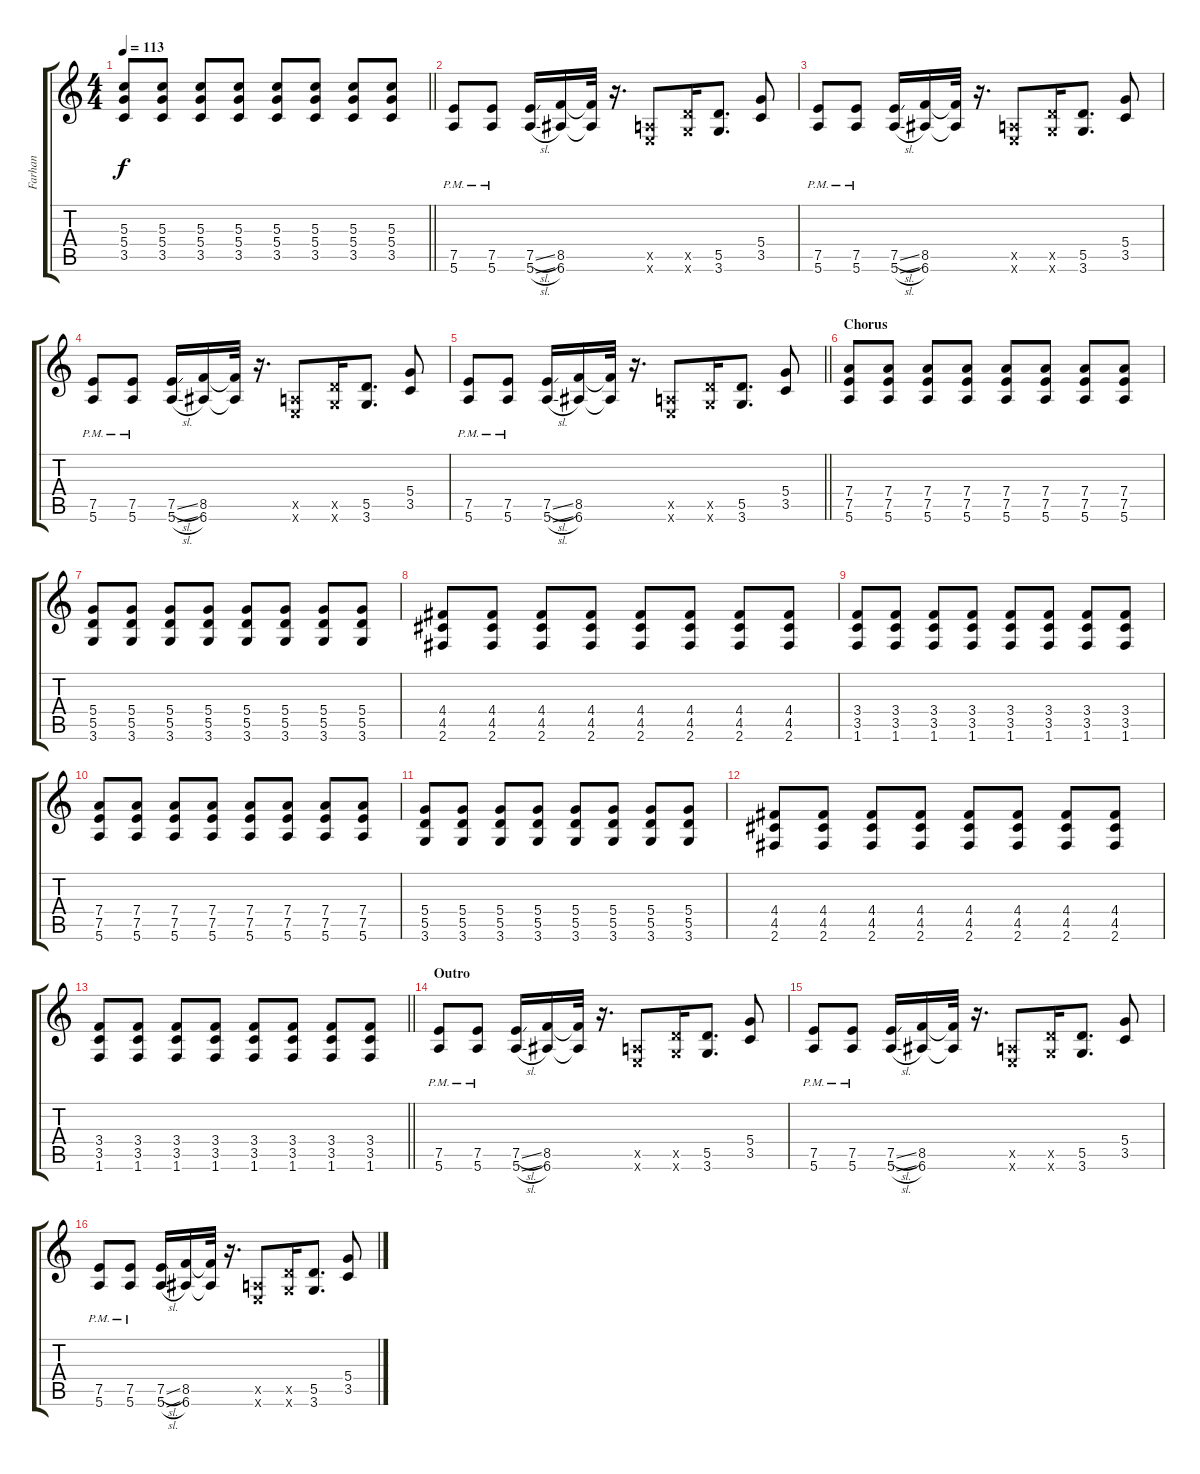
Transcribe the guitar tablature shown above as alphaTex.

\track ("Farhan" "Farhan") {instrument overdrivenguitar}
\staff {score tabs}
\tuning (E4 B3 G3 D3 A2 E2) {hide}
\ts (4 4)
\tempo 113
\clef g2
\barLineRight lightlight
\ks c
(5.3 5.4 3.5).8{dy f} (5.3 5.4 3.5).8 (5.3 5.4 3.5).8 (5.3 5.4 3.5).8 (5.3 5.4 3.5).8 (5.3 5.4 3.5).8 (5.3 5.4 3.5).8 (5.3 5.4 3.5).8 |
(7.5{pm} 5.6{pm}).8 (7.5{pm} 5.6{pm}).8 (7.5{sl} 5.6{sl}).16 (8.5 6.6).16 (8.5{t} 6.6{t}).32 r.16{d} (0.5{x} 0.6{x}).8 (5.5{x} 3.6{x}).16 (5.5 3.6).8{d} (5.4 3.5).8 |
(7.5{pm} 5.6{pm}).8 (7.5{pm} 5.6{pm}).8 (7.5{sl} 5.6{sl}).16 (8.5 6.6).16 (8.5{t} 6.6{t}).32 r.16{d} (0.5{x} 0.6{x}).8 (5.5{x} 3.6{x}).16 (5.5 3.6).8{d} (5.4 3.5).8 |
(7.5{pm} 5.6{pm}).8 (7.5{pm} 5.6{pm}).8 (7.5{sl} 5.6{sl}).16 (8.5 6.6).16 (8.5{t} 6.6{t}).32 r.16{d} (0.5{x} 0.6{x}).8 (5.5{x} 3.6{x}).16 (5.5 3.6).8{d} (5.4 3.5).8 |
\barLineRight lightlight
(7.5{pm} 5.6{pm}).8 (7.5{pm} 5.6{pm}).8 (7.5{sl} 5.6{sl}).16 (8.5 6.6).16 (8.5{t} 6.6{t}).32 r.16{d} (0.5{x} 0.6{x}).8 (5.5{x} 3.6{x}).16 (5.5 3.6).8{d} (5.4 3.5).8 |
\section ("" "Chorus")
(7.4 7.5 5.6).8 (7.4 7.5 5.6).8 (7.4 7.5 5.6).8 (7.4 7.5 5.6).8 (7.4 7.5 5.6).8 (7.4 7.5 5.6).8 (7.4 7.5 5.6).8 (7.4 7.5 5.6).8 |
(5.4 5.5 3.6).8 (5.4 5.5 3.6).8 (5.4 5.5 3.6).8 (5.4 5.5 3.6).8 (5.4 5.5 3.6).8 (5.4 5.5 3.6).8 (5.4 5.5 3.6).8 (5.4 5.5 3.6).8 |
(4.4 4.5 2.6).8 (4.4 4.5 2.6).8 (4.4 4.5 2.6).8 (4.4 4.5 2.6).8 (4.4 4.5 2.6).8 (4.4 4.5 2.6).8 (4.4 4.5 2.6).8 (4.4 4.5 2.6).8 |
(3.4 3.5 1.6).8 (3.4 3.5 1.6).8 (3.4 3.5 1.6).8 (3.4 3.5 1.6).8 (3.4 3.5 1.6).8 (3.4 3.5 1.6).8 (3.4 3.5 1.6).8 (3.4 3.5 1.6).8 |
(7.4 7.5 5.6).8 (7.4 7.5 5.6).8 (7.4 7.5 5.6).8 (7.4 7.5 5.6).8 (7.4 7.5 5.6).8 (7.4 7.5 5.6).8 (7.4 7.5 5.6).8 (7.4 7.5 5.6).8 |
(5.4 5.5 3.6).8 (5.4 5.5 3.6).8 (5.4 5.5 3.6).8 (5.4 5.5 3.6).8 (5.4 5.5 3.6).8 (5.4 5.5 3.6).8 (5.4 5.5 3.6).8 (5.4 5.5 3.6).8 |
(4.4 4.5 2.6).8 (4.4 4.5 2.6).8 (4.4 4.5 2.6).8 (4.4 4.5 2.6).8 (4.4 4.5 2.6).8 (4.4 4.5 2.6).8 (4.4 4.5 2.6).8 (4.4 4.5 2.6).8 |
\barLineRight lightlight
(3.4 3.5 1.6).8 (3.4 3.5 1.6).8 (3.4 3.5 1.6).8 (3.4 3.5 1.6).8 (3.4 3.5 1.6).8 (3.4 3.5 1.6).8 (3.4 3.5 1.6).8 (3.4 3.5 1.6).8 |
\section ("" "Outro")
(7.5{pm} 5.6{pm}).8 (7.5{pm} 5.6{pm}).8 (7.5{sl} 5.6{sl}).16 (8.5 6.6).16 (8.5{t} 6.6{t}).32 r.16{d} (0.5{x} 0.6{x}).8 (5.5{x} 3.6{x}).16 (5.5 3.6).8{d} (5.4 3.5).8 |
(7.5{pm} 5.6{pm}).8 (7.5{pm} 5.6{pm}).8 (7.5{sl} 5.6{sl}).16 (8.5 6.6).16 (8.5{t} 6.6{t}).32 r.16{d} (0.5{x} 0.6{x}).8 (5.5{x} 3.6{x}).16 (5.5 3.6).8{d} (5.4 3.5).8 |
(7.5{pm} 5.6{pm}).8 (7.5{pm} 5.6{pm}).8 (7.5{sl} 5.6{sl}).16 (8.5 6.6).16 (8.5{t} 6.6{t}).32 r.16{d} (0.5{x} 0.6{x}).8 (5.5{x} 3.6{x}).16 (5.5 3.6).8{d} (5.4 3.5).8
